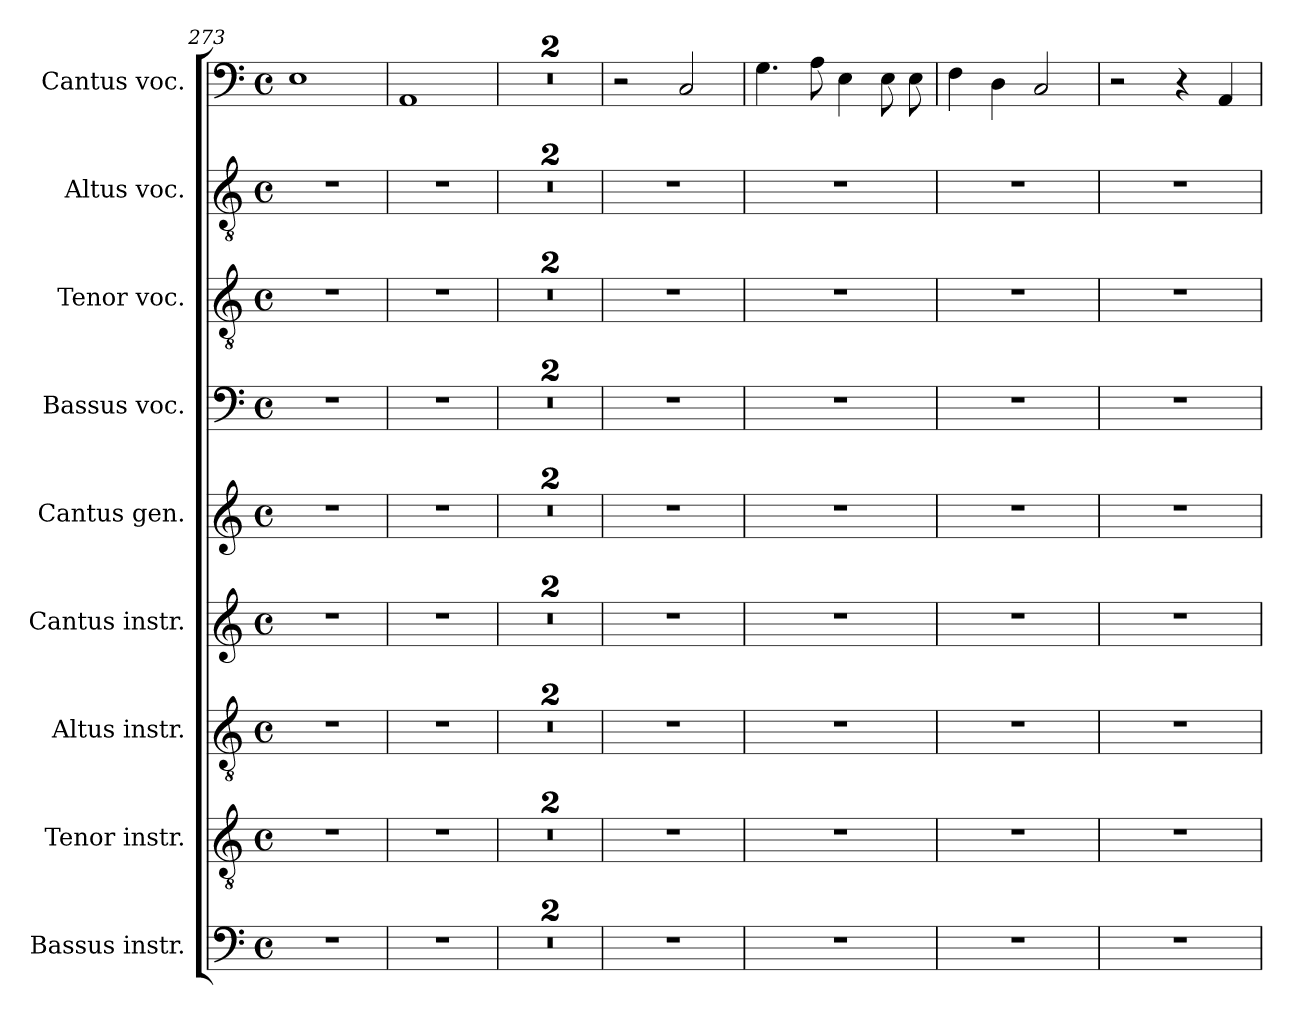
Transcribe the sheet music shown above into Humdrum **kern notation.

**kern	**kern	**kern	**kern	**kern	**kern	**kern	**kern	**kern
*part9	*part8	*part7	*part6	*part5	*part4	*part3	*part2	*part1
*staff9	*staff8	*staff7	*staff6	*staff5	*staff4	*staff3	*staff2	*staff1
*I"Bassus instr.	*I"Tenor instr.	*I"Altus instr.	*I"Cantus instr.	*I"Cantus gen.	*I"Bassus voc.	*I"Tenor voc.	*I"Altus voc.	*I"Cantus voc.
*clefF4	*clefGv2	*clefGv2	*clefG2	*clefG2	*clefF4	*clefGv2	*clefGv2	*clefF4
*k[]	*k[]	*k[]	*k[]	*k[]	*k[]	*k[]	*k[]	*k[]
*C:	*C:	*C:	*C:	*C:	*C:	*C:	*C:	*C:
*M4/4	*M4/4	*M4/4	*M4/4	*M4/4	*M4/4	*M4/4	*M4/4	*M4/4
*met(c)	*met(c)	*met(c)	*met(c)	*met(c)	*met(c)	*met(c)	*met(c)	*met(c)
=273	=273	=273	=273	=273	=273	=273	=273	=273
1r	1r	1r	1r	1r	1r	1r	1r	1E
=274	=274	=274	=274	=274	=274	=274	=274	=274
1r	1r	1r	1r	1r	1r	1r	1r	1AA
=275	=275	=275	=275	=275	=275	=275	=275	=275
1r	1r	1r	1r	1r	1r	1r	1r	1r
=276	=276	=276	=276	=276	=276	=276	=276	=276
1r	1r	1r	1r	1r	1r	1r	1r	1r
=277	=277	=277	=277	=277	=277	=277	=277	=277
1r	1r	1r	1r	1r	1r	1r	1r	2r
.	.	.	.	.	.	.	.	2C/
=278	=278	=278	=278	=278	=278	=278	=278	=278
1r	1r	1r	1r	1r	1r	1r	1r	4.G\
.	.	.	.	.	.	.	.	8A\
.	.	.	.	.	.	.	.	4E\
.	.	.	.	.	.	.	.	8E\
.	.	.	.	.	.	.	.	8E\
!!LO:LB:g=z
=279	=279	=279	=279	=279	=279	=279	=279	=279
1r	1r	1r	1r	1r	1r	1r	1r	4F\
.	.	.	.	.	.	.	.	4D\
.	.	.	.	.	.	.	.	2C/
=280	=280	=280	=280	=280	=280	=280	=280	=280
1r	1r	1r	1r	1r	1r	1r	1r	2r
.	.	.	.	.	.	.	.	4r
.	.	.	.	.	.	.	.	4AA/
=	=	=	=	=	=	=	=	=
*-	*-	*-	*-	*-	*-	*-	*-	*-
